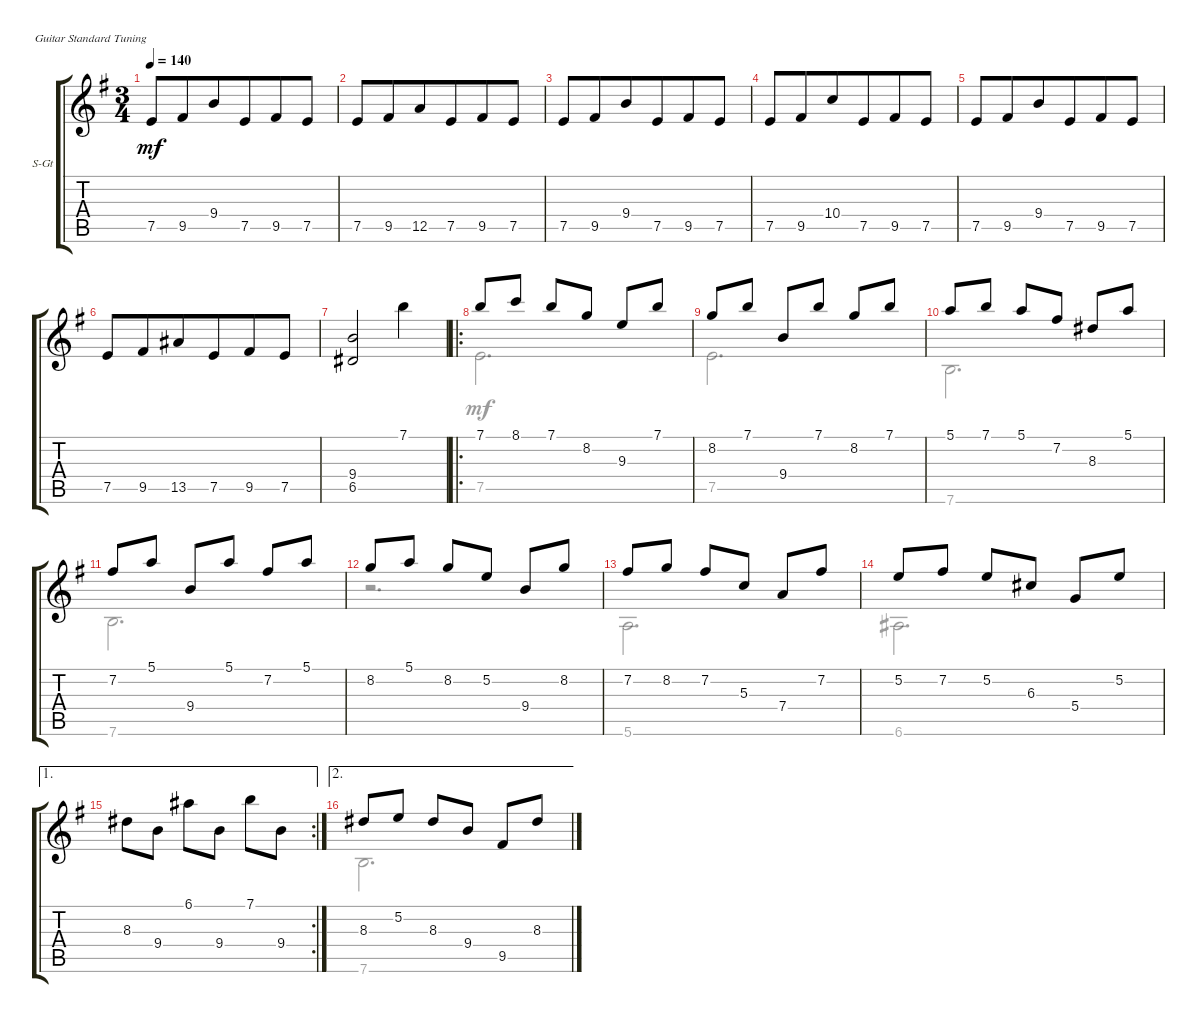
\defaultSystemsLayout 4
\bracketExtendMode groupsimilarinstruments
\firstSystemTrackNameOrientation horizontal
\otherSystemsTrackNameOrientation horizontal
\track ("Steel Guitar" "S-Gt") {instrument acousticguitarsteel}
\staff {score tabs}
\tuning (E4 B3 G3 D3 A2 E2)
\voice
\ts (3 4)
\tempo 140
\clef g2
\ks eminor
7.5.8{dy mf beam merge} 9.5.8{beam merge} 9.4.8{beam merge} 7.5.8{beam merge} 9.5.8{beam merge} 7.5.8 |
7.5.8{beam merge} 9.5.8{beam merge} 12.5.8{beam merge} 7.5.8{beam merge} 9.5.8{beam merge} 7.5.8 |
7.5.8{beam merge} 9.5.8{beam merge} 9.4.8{beam merge} 7.5.8{beam merge} 9.5.8{beam merge} 7.5.8 |
7.5.8{beam merge} 9.5.8{beam merge} 10.4.8{beam merge} 7.5.8{beam merge} 9.5.8{beam merge} 7.5.8 |
7.5.8{beam merge} 9.5.8{beam merge} 9.4.8{beam merge} 7.5.8{beam merge} 9.5.8{beam merge} 7.5.8 |
7.5.8{beam merge} 9.5.8{beam merge} 13.5.8{beam merge} 7.5.8{beam merge} 9.5.8{beam merge} 7.5.8 |
(9.4 6.5).2 7.1.4 |
\ro
7.1.8 8.1.8 7.1.8 8.2.8 9.3.8 7.1.8 |
8.2.8 7.1.8 9.4.8 7.1.8 8.2.8 7.1.8 |
5.1.8 7.1.8 5.1.8 7.2.8 8.3.8 5.1.8 |
7.2.8 5.1.8 9.4.8 5.1.8 7.2.8 5.1.8 |
8.2.8 5.1.8 8.2.8 5.2.8 9.4.8 8.2.8 |
7.2.8 8.2.8 7.2.8 5.3.8 7.4.8 7.2.8 |
5.2.8 7.2.8 5.2.8 6.3.8 5.4.8 5.2.8 |
\ae 1
\rc 2
8.3.8 9.4.8 6.1.8 9.4.8 7.1.8 9.4.8 |
\ae 2
8.3.8 5.2.8 8.3.8 9.4.8 9.5.8 8.3.8
\voice
\clef g2
\ottava regular
\simile none
\ks eminor
|
|
|
|
|
|
|
7.5.2{d} |
7.5.2{d} |
7.6.2{d} |
7.6.2{d} |
r.2{d} |
5.6.2{d} |
6.6.2{d} |
|
7.6.2{d}
